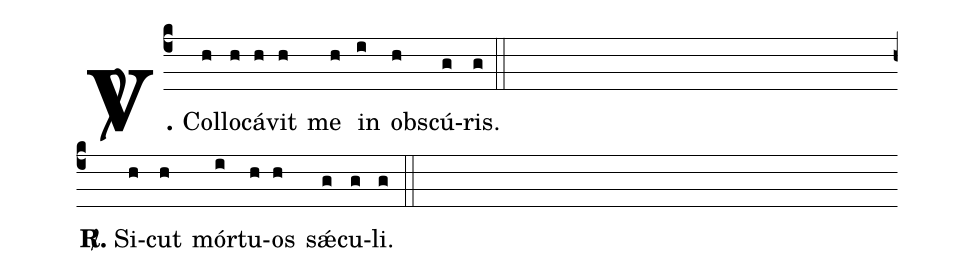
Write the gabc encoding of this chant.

%%
(c4)<b><sp>V/</sp>.</b> Col(h)lo(h)cá(h)vit(h) me(h) in(i) ob(h)scú(g)ris.(g) (::Z)
<b><sp>R/</sp>.</b> Si(h)cut(h) mór(i)tu(h)os(h) s{<sp>'ae</sp>}(g)cu(g)li.(g) (::)
